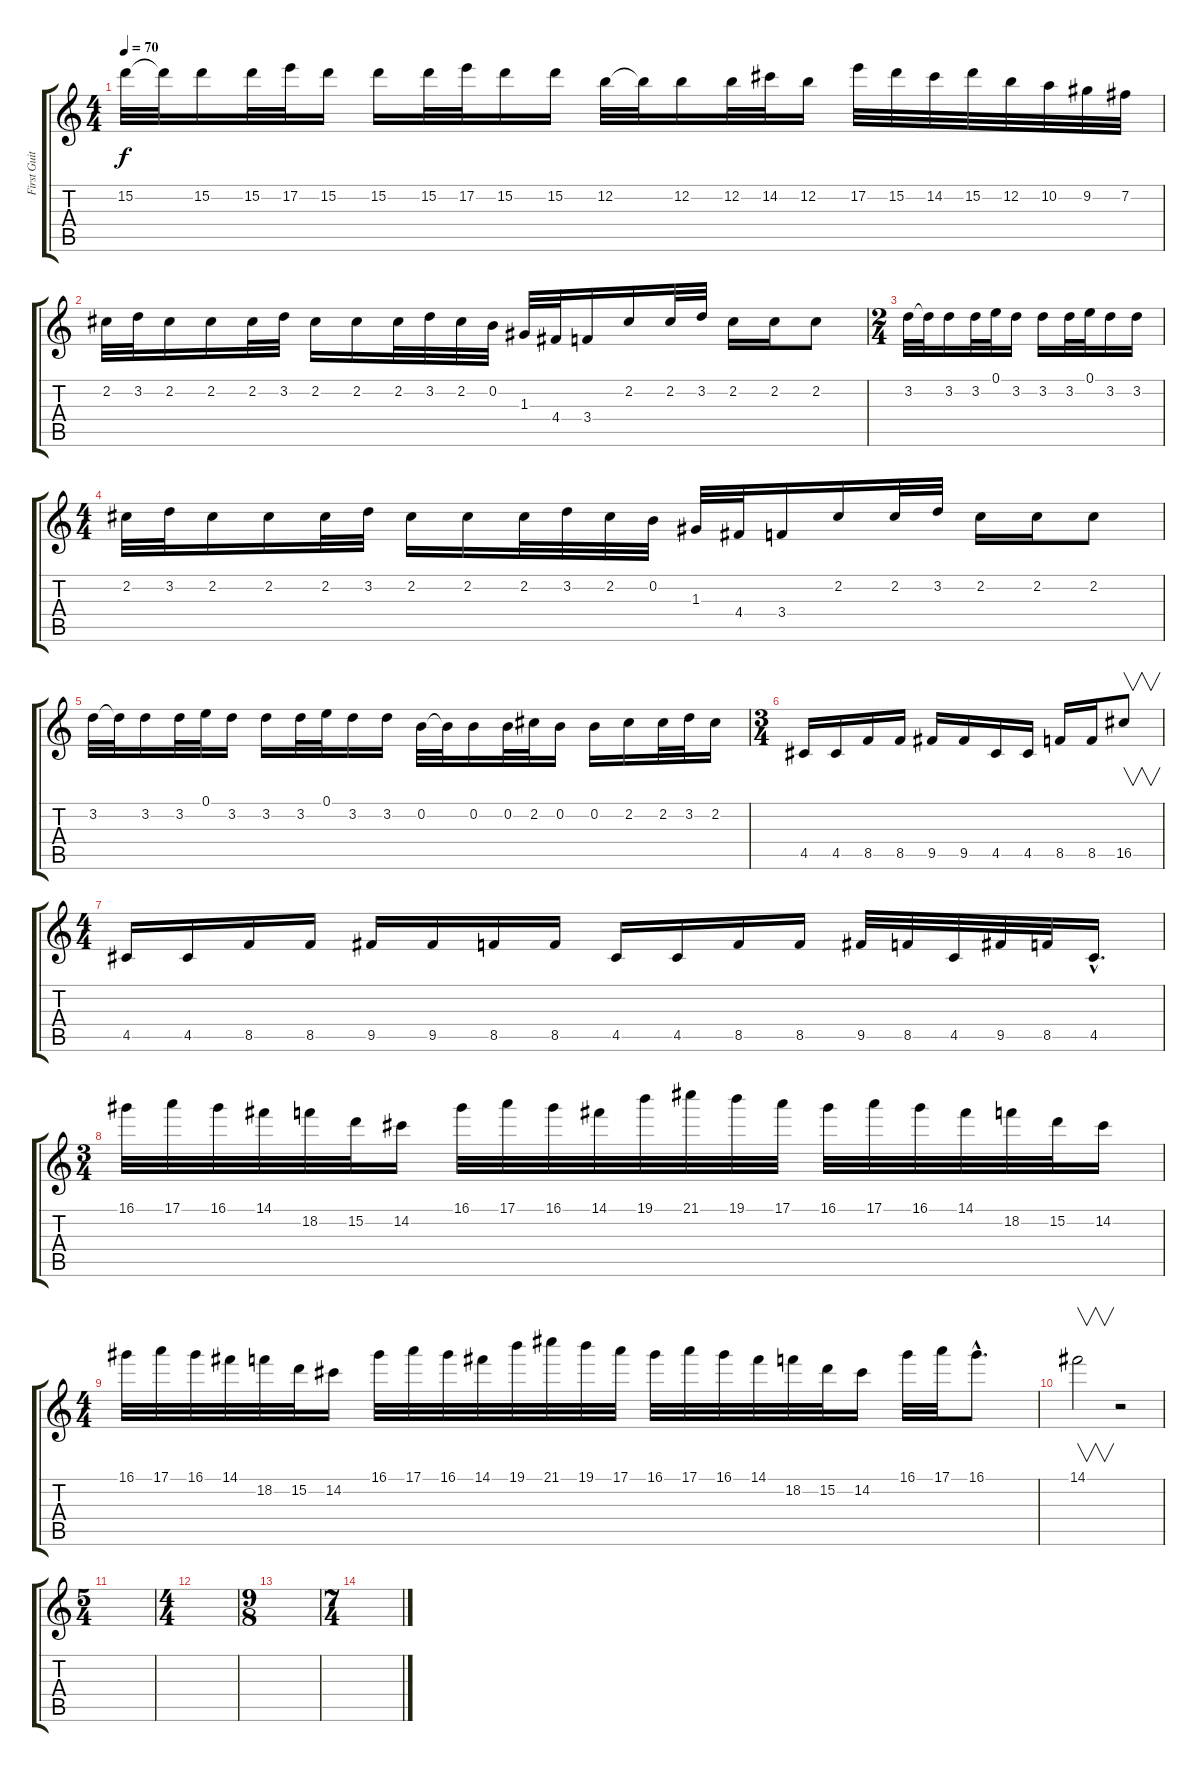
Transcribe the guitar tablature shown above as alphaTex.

\track ("First Guitar" "First Guit") {instrument overdrivenguitar}
\staff {score tabs}
\tuning (E4 B3 G3 D3 A2 E2) {hide}
\ts (4 4)
\tempo 70
\clef g2
\ks c
15.2.32{dy f} 15.2{t}.32 15.2.16 15.2.32 17.2.32 15.2.16 15.2.16 15.2.32 17.2.32 15.2.16 15.2.16 12.2.32 12.2{t}.32 12.2.16 12.2.32 14.2.32 12.2.16 17.2.32 15.2.32 14.2.32 15.2.32 12.2.32 10.2.32 9.2.32 7.2.32 |
2.2.32 3.2.32 2.2.16 2.2.16 2.2.32 3.2.32 2.2.16 2.2.16 2.2.32 3.2.32 2.2.32 0.2.32 1.3.32 4.4.32 3.4.16 2.2.16 2.2.32 3.2.32 2.2.16 2.2.16 2.2.8 |
\ts (2 4)
3.2.32 3.2{t}.32 3.2.16 3.2.32 0.1.32 3.2.16 3.2.16 3.2.32 0.1.32 3.2.16 3.2.16 |
\ts (4 4)
2.2.32 3.2.32 2.2.16 2.2.16 2.2.32 3.2.32 2.2.16 2.2.16 2.2.32 3.2.32 2.2.32 0.2.32 1.3.32 4.4.32 3.4.16 2.2.16 2.2.32 3.2.32 2.2.16 2.2.16 2.2.8 |
3.2.32 3.2{t}.32 3.2.16 3.2.32 0.1.32 3.2.16 3.2.16 3.2.32 0.1.32 3.2.16 3.2.16 0.2.32 0.2{t}.32 0.2.16 0.2.32 2.2.32 0.2.16 0.2.16 2.2.16 2.2.32 3.2.32 2.2.16 |
\ts (3 4)
4.5.16 4.5.16 8.5.16 8.5.16 9.5.16 9.5.16 4.5.16 4.5.16 8.5.16 8.5.16 16.5.8{v} |
\ts (4 4)
4.5.16 4.5.16 8.5.16 8.5.16 9.5.16 9.5.16 8.5.16 8.5.16 4.5.16 4.5.16 8.5.16 8.5.16 9.5.32 8.5.32 4.5.32 9.5.32 8.5.32 4.5{hac}.16{d} |
\ts (3 4)
16.1.32 17.1.32 16.1.32 14.1.32 18.2.32 15.2.32 14.2.16 16.1.32 17.1.32 16.1.32 14.1.32 19.1.32 21.1.32 19.1.32 17.1.32 16.1.32 17.1.32 16.1.32 14.1.32 18.2.32 15.2.32 14.2.16 |
\ts (4 4)
16.1.32 17.1.32 16.1.32 14.1.32 18.2.32 15.2.32 14.2.16 16.1.32 17.1.32 16.1.32 14.1.32 19.1.32 21.1.32 19.1.32 17.1.32 16.1.32 17.1.32 16.1.32 14.1.32 18.2.32 15.2.32 14.2.16 16.1.32 17.1.32 16.1{hac}.8{d} |
14.1.2{v} r.2 |
\ts (5 4)
|
\ts (4 4)
|
\ts (9 8)
|
\ts (7 4)
